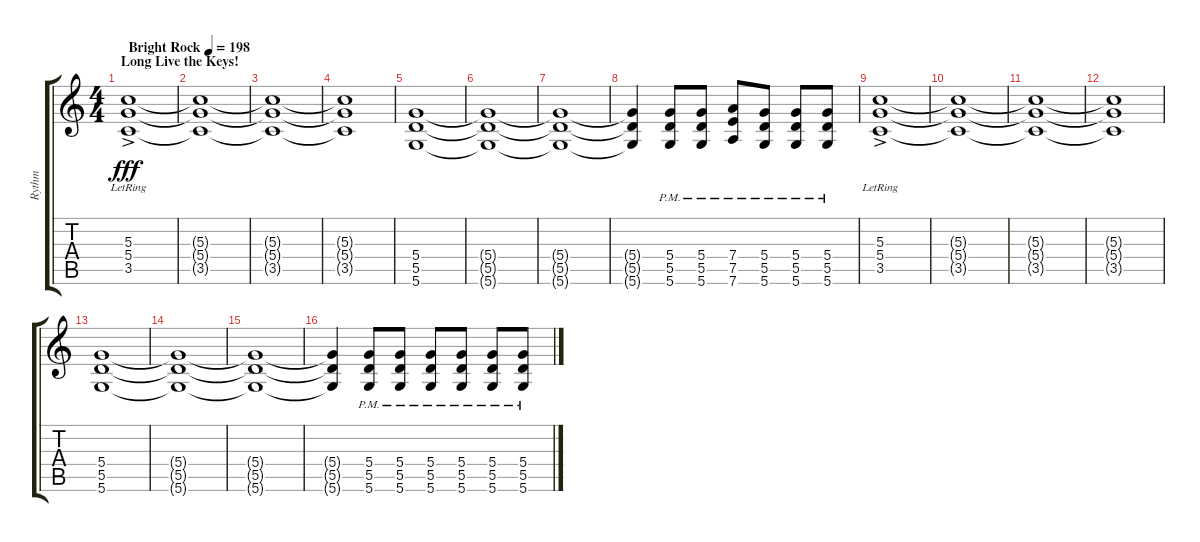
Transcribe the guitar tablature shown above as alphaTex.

\track ("Rythm" "Rythm") {instrument distortionguitar}
\staff {score tabs}
\tuning (E4 B3 G3 D3 A2 D2) {hide}
\ts (4 4)
\section ("" "Long Live the Keys!")
\tempo (198 "Bright Rock")
\clef g2
\ks c
(5.3{ac lr} 5.4 3.5).1{dy fff instrument distortionguitar} |
(5.3{t} 5.4{t} 3.5{t}).1 |
(5.3{t} 5.4{t} 3.5{t}).1 |
(5.3{t} 5.4{t} 3.5{t}).1 |
(5.4 5.5 5.6).1 |
(5.4{t} 5.5{t} 5.6{t}).1 |
(5.4{t} 5.5{t} 5.6{t}).1 |
(5.4{t} 5.5{t} 5.6{t}).4 (5.4{pm} 5.5{pm} 5.6{pm}).8 (5.4{pm} 5.5{pm} 5.6{pm}).8 (7.4{pm} 7.5{pm} 7.6{pm}).8 (5.4{pm} 5.5{pm} 5.6{pm}).8 (5.4{pm} 5.5{pm} 5.6{pm}).8 (5.4{pm} 5.5{pm} 5.6{pm}).8 |
(5.3{ac lr} 5.4 3.5).1 |
(5.3{t} 5.4{t} 3.5{t}).1 |
(5.3{t} 5.4{t} 3.5{t}).1 |
(5.3{t} 5.4{t} 3.5{t}).1 |
(5.4 5.5 5.6).1 |
(5.4{t} 5.5{t} 5.6{t}).1 |
(5.4{t} 5.5{t} 5.6{t}).1 |
(5.4{t} 5.5{t} 5.6{t}).4 (5.4{pm} 5.5{pm} 5.6{pm}).8 (5.4{pm} 5.5{pm} 5.6{pm}).8 (5.4{pm} 5.5{pm} 5.6{pm}).8 (5.4{pm} 5.5{pm} 5.6{pm}).8 (5.4{pm} 5.5{pm} 5.6{pm}).8 (5.4{pm} 5.5{pm} 5.6{pm}).8
